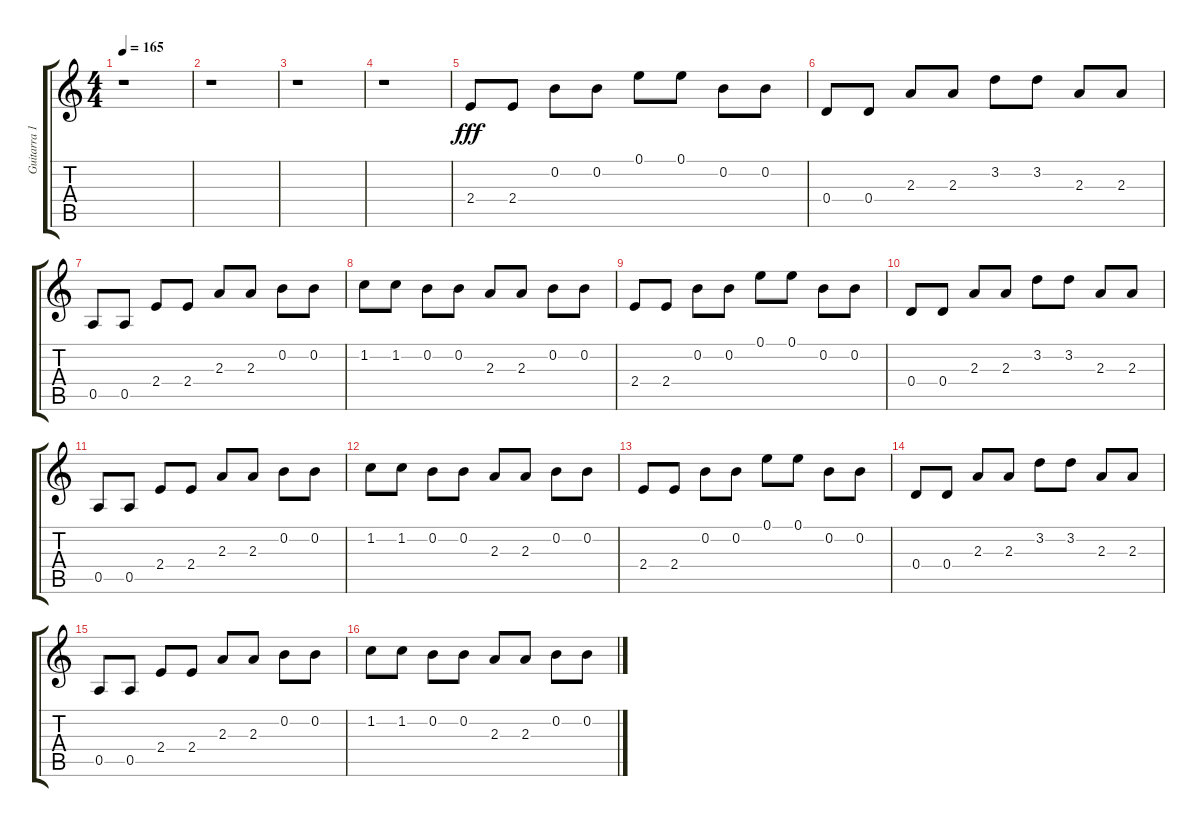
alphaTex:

\track ("Guitarra 1 ( Lead )" "Guitarra 1") {instrument overdrivenguitar}
\staff {score tabs}
\tuning (E4 B3 G3 D3 A2 E2) {hide}
\ts (4 4)
\tempo 165
\clef g2
\ks c
r.1{dy fff} |
r.1 |
r.1 |
r.1 |
2.4.8 2.4.8 0.2.8 0.2.8 0.1.8 0.1.8 0.2.8 0.2.8 |
0.4.8 0.4.8 2.3.8 2.3.8 3.2.8 3.2.8 2.3.8 2.3.8 |
0.5.8 0.5.8 2.4.8 2.4.8 2.3.8 2.3.8 0.2.8 0.2.8 |
1.2.8 1.2.8 0.2.8 0.2.8 2.3.8 2.3.8 0.2.8 0.2.8 |
2.4.8 2.4.8 0.2.8 0.2.8 0.1.8 0.1.8 0.2.8 0.2.8 |
0.4.8 0.4.8 2.3.8 2.3.8 3.2.8 3.2.8 2.3.8 2.3.8 |
0.5.8 0.5.8 2.4.8 2.4.8 2.3.8 2.3.8 0.2.8 0.2.8 |
1.2.8 1.2.8 0.2.8 0.2.8 2.3.8 2.3.8 0.2.8 0.2.8 |
2.4.8 2.4.8 0.2.8 0.2.8 0.1.8 0.1.8 0.2.8 0.2.8 |
0.4.8 0.4.8 2.3.8 2.3.8 3.2.8 3.2.8 2.3.8 2.3.8 |
0.5.8 0.5.8 2.4.8 2.4.8 2.3.8 2.3.8 0.2.8 0.2.8 |
1.2.8 1.2.8 0.2.8 0.2.8 2.3.8 2.3.8 0.2.8 0.2.8
